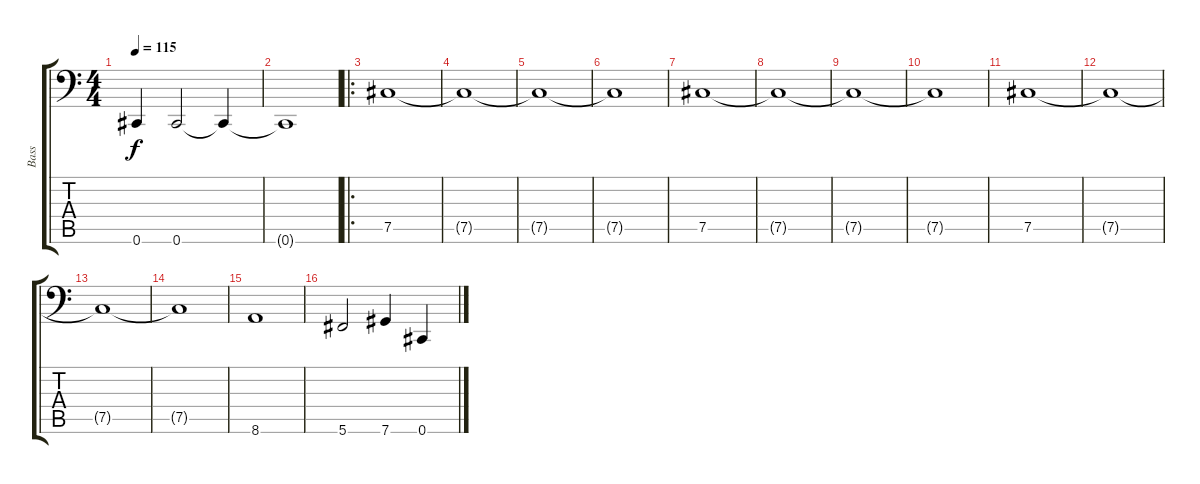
\track ("Bass" "Bass") {instrument electricbassfinger}
\staff {score tabs}
\tuning (Db3 Ab2 E2 B1 Gb1 Db1) {hide}
\ts (4 4)
\tempo 115
\clef f4
\ks c
0.6.4{dy f instrument electricbassfinger} 0.6.2 0.6{t}.4 |
0.6{t}.1 |
\ro
7.5.1 |
7.5{t}.1 |
7.5{t}.1 |
7.5{t}.1 |
7.5.1 |
7.5{t}.1 |
7.5{t}.1 |
7.5{t}.1 |
7.5.1 |
7.5{t}.1 |
7.5{t}.1 |
7.5{t}.1 |
8.6.1 |
5.6.2 7.6.4 0.6.4
